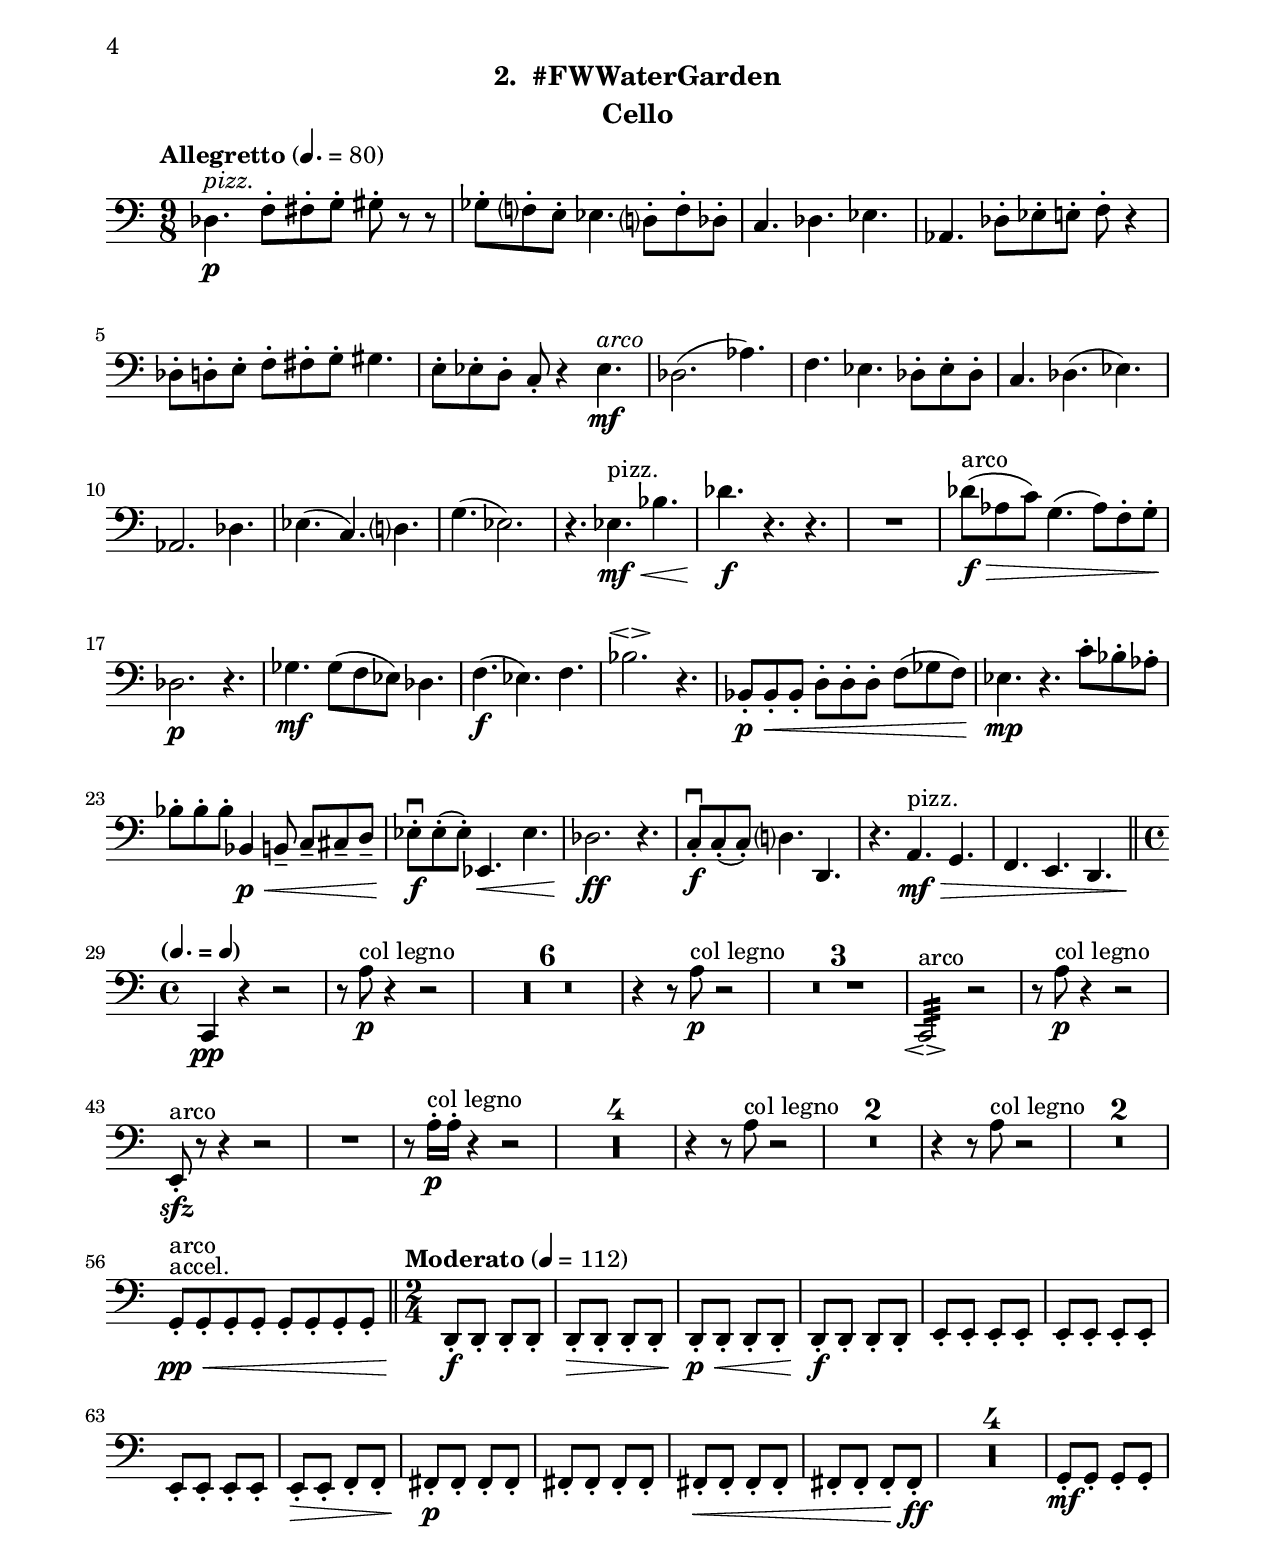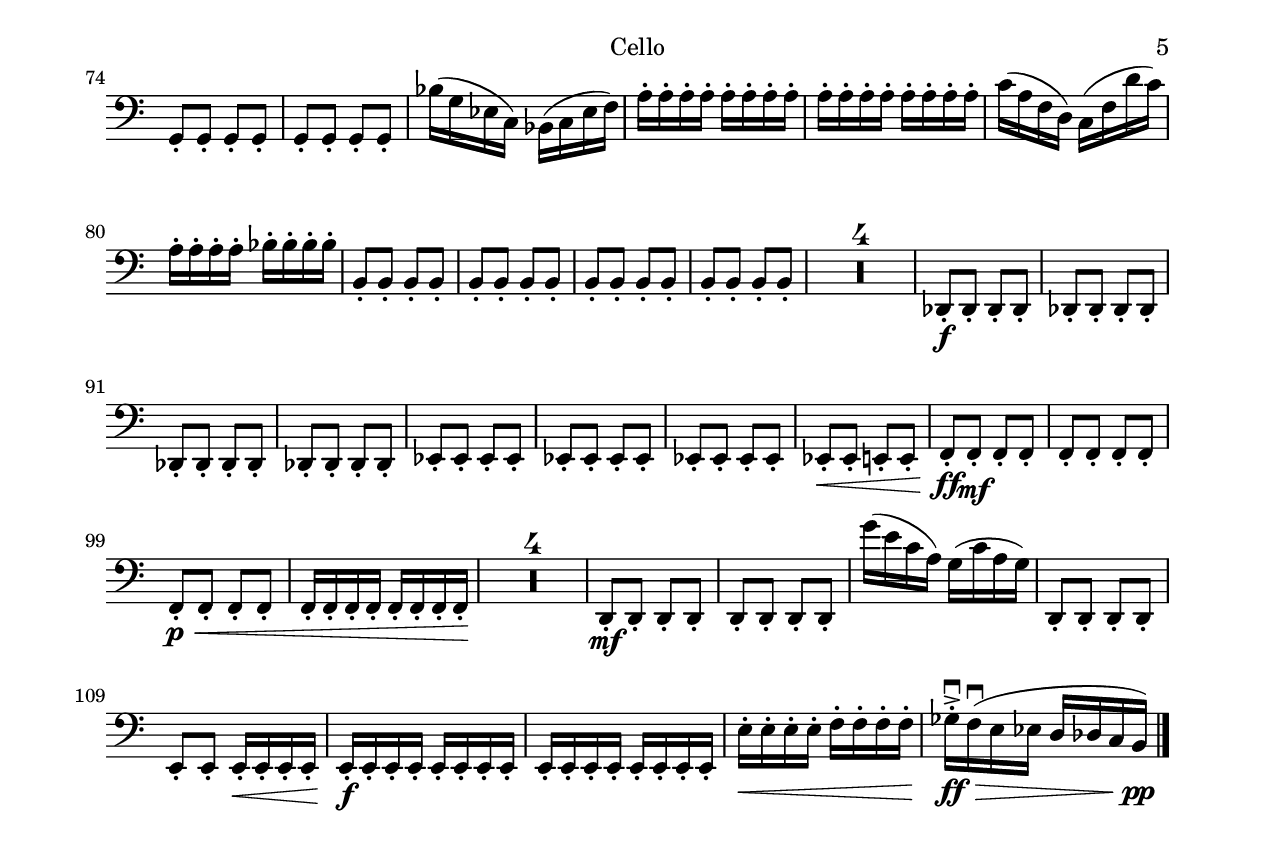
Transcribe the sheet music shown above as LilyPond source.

\version "2.12.0"
#(set-default-paper-size "letter")
#(set-global-staff-size 21)

\paper {
  line-width    = 180\mm
  left-margin   = 20\mm
  top-margin    = 10\mm
  bottom-margin = 15\mm
  indent = 0 \mm 
  ragged-bottom = ##f  
  first-page-number = 4
  print-first-page-number = ##t  
  two-sided = ##t
  binding-offset = 0.25\in
  }

\header {
    subtitle = "2.  #FWWaterGarden"
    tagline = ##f
    instrument = "Cello"                     %% CHANGE INSTRUMENT NAME
    }

AvoiceAA = \relative c{
    \clef bass
    %staffkeysig
    \key c \major 
    %bartimesig: 
    \time 9/8 
    \tempo "Allegretto" 4. = 80  
    des4. ^\markup {\italic "pizz."} \p f8-.  fis-.  g-.  gis-.  r r      | % 1
    ges-.  f-.  e-.  ees4. d8-.  f-.  des-.       | % 2
    c4. des4. ees4.      | % 3
    aes,4. des8-.  ees-.  e-.  f-.  r4      | % 4
    des8-.  d-.  e-.  f-.  fis-.  g-.  gis4.      | % 5
    e8-.  ees-.  d-.  c-.  r4 ees4. \mf ^\markup {\italic "arco"}      | % 6
    des2.( aes'4.)      | % 7
    f4. ees4. des8-.  ees-.  des-.       | % 8
    c4. des4.( ees4.)      | % 9
    aes,2. des4.      | % 10
    ees4.( c4.) d4.      | % 11
    g4.( ees2.)      | % 12
    r4. ees4. \< ^\markup {\upright  "pizz."} \mf bes'4.      | % 13
    des4. \! \f r4. r4.      | % 14
    R1*9/8      | % 15
    des8( \> \f ^\markup {\upright  ""} ^\markup {\upright  "arco"} aes c) g4.( aes8)  f-.  g-.       | % 16
    des2. \! \p r4.      | % 17
    ges4. \mf ges8( f ees) des4.      | % 18
    f4.( \f ees4.) f4.      | % 19
    bes2.\espressivo  r4.      | % 20
    bes,8-.  \< \p bes-.  bes-. d-.  d-.  d-. f( ges f)      | % 21
    ees4. \mp r4. c'8-.  bes-.  aes-.       | % 22
    bes-.  bes-.  bes-.  bes,4 \< \p b8--  c--  cis--  d--       | % 23
    ees-. \f \downbow ees-.(  ees-.)  ees,4. \< ees'4.      | % 24
    des2. \ff r4.      | % 25
    c8-. \f \downbow c-.(  c-.)  d4. d,      | % 26
    r a' ^\markup {\upright  "pizz."} \mf \> g      | % 27
    f e d    \bar "||"      | % 28
    %bartimesig: 
    \time 4/4 
    \tempo \markup { \concat { ( \smaller \general-align #Y #DOWN \note #"4." #1 " = " \smaller \general-align #Y #DOWN \note #"4" #1 ) } }
    c4 \pp r r2      | % 29
    r8 a'' ^\markup {\upright  "col legno"} \p r4 r2      | % 30
    R1 *6  | % 
    r4 r8 a ^\markup {\upright  "col legno"} \p r2      | % 37
    R1 *3  | % 
    c,,2:32 \espressivo  ^\markup {\upright  "arco"} r      | % 41
    r8 a'' \p ^\markup {\upright  "col legno"} r4 r2      | % 42
    e,8-.  \sfz ^\markup {\upright  "arco"} r r4 r2      | % 43
    R1  | % 
    r8 a'16-. \p ^\markup {\upright  "col legno"} a-.  r4 r2      | % 45
    R1 *4  | % 
    r4 r8 a ^\markup {\upright  "col legno"} r2      | % 50
    R1 *2  | % 
    r4 r8 a ^\markup {\upright  "col legno"} r2      | % 53
    R1 *2     | % 55
    g,8-.  \< ^\markup {\upright  "accel."} \pp ^\markup {\upright  "arco"} g-.  g-.  g-.  g-.  g-.  g-.  g-.      \bar "||"       | % 56
    %bartimesig: 
    \time 2/4 
    \tempo "Moderato" 4 = 112  
    d8-.  \! \f d-.  d-.  d-.       | % 57
    d-.  \> d-.  d-.  d-.       | % 58
    d-.  \< \! \p d-.  d-.  d-.       | % 59
    d-.  \! \f d-.  d-.  d-.       | % 60
    e-.  e-.  e-.  e-.       | % 61
    e-.  e-.  e-.  e-.       | % 62
    e-.  e-.  e-.  e-.       | % 63
    e-.  \> e-.  f-.  f-.       | % 64
    fis-.  \! \p fis-.  fis-.  fis-.       | % 65
    fis-.  fis-.  fis-.  fis-.       | % 66
    fis-.  \< fis-.  fis-.  fis-.       | % 67
    fis-.  fis-.  fis-.  fis-.  \! \ff      | % 68
    R2 *4  | % 
    g8-.  \mf g-.  g-.  g-.       | % 73
    g-.  g-.  g-.  g-.       | % 74
    g-.  g-.  g-.  g-.       | % 75
    bes'16( g ees c) bes( c ees f)      | % 76
    a-.  a-.  a-.  a-.  a-.  a-.  a-.  a-.       | % 77
    a-.  a-.  a-.  a-.  a-.  a-.  a-.  a-.       | % 78
    c( a f d) c( f d' c)      | % 79
    a-.  a-.  a-.  a-.  bes-.  bes-.  bes-.  bes-.       | % 80
    b,8-.  b-.  b-.  b-.       | % 81
    b-.  b-.  b-.  b-.       | % 82
    b-.  b-.  b-.  b-.       | % 83
    b-.  b-.  b-.  b-.       | % 84
    R2 *4  | % 
    des,8-.  \f des-.  des-.  des-.       | % 89
    des-.  des-.  des-.  des-.       | % 90
    des-.  des-.  des-.  des-.       | % 91
    des-.  des-.  des-.  des-.       | % 92
    ees-.  ees-.  ees-.  ees-.       | % 93
    ees-.  ees-.  ees-.  ees-.       | % 94
    ees-.  ees-.  ees-.  ees-.       | % 95
    ees-. \< ees-.  e-.  e-.       | % 96
    f-. \ff f-. \mf f-.  f-.       | % 97
    f-.  f-.  f-.  f-.       | % 98
    f-.  \< \p f-.  f-.  f-.       | % 99
    f16-.  f-. f-. f-. f-. f-. f-. f-.  \!      | % 100
    R2 *4  | % 
    d8-.  \mf d-.  d-.  d-.       | % 105
    d-.  d-.  d-.  d-.       | % 106
    g''16( e c a) g( c a g)      | % 107
    d,8-.  d-.  d-.  d-.       | % 108
    e-.  e-.  e16-. \< e-. e-. e-.      | % 109
    e16-.  \f e-.  e-.  e-.  e-.  e-.  e-.  e-.       | % 110
    e-.  e-.  e-.  e-.  e-.  e-.  e-.  e-.       | % 111
    e'-.  \< e-.  e-.  e-.  f-.  f-.  f-.  f-.     | % 112
    ges16-. -> \> \ff \downbow f( \downbow e ees d des c b) \pp \bar "|." 
}% end of last bar in partorvoice

ApartA =  << 
  %    \mergeDifferentlyHeadedOn
  %    \mergeDifferentlyDottedOn 
  %        \context Voice = AvoiceAA{\voiceOne \AvoiceAA}\\ 
        \context Voice = AvoiceAA{ \AvoiceAA }
        >> 


\score { 
    << 
        \context Staff = ApartA << 
            \ApartA
        >>

      \set Score.skipBars = ##t
       #(set-accidental-style 'modern-cautionary)
      \set Score.markFormatter = #format-mark-box-letters %%boxed rehearsal-marks
  >>
}%% end of score-block 
